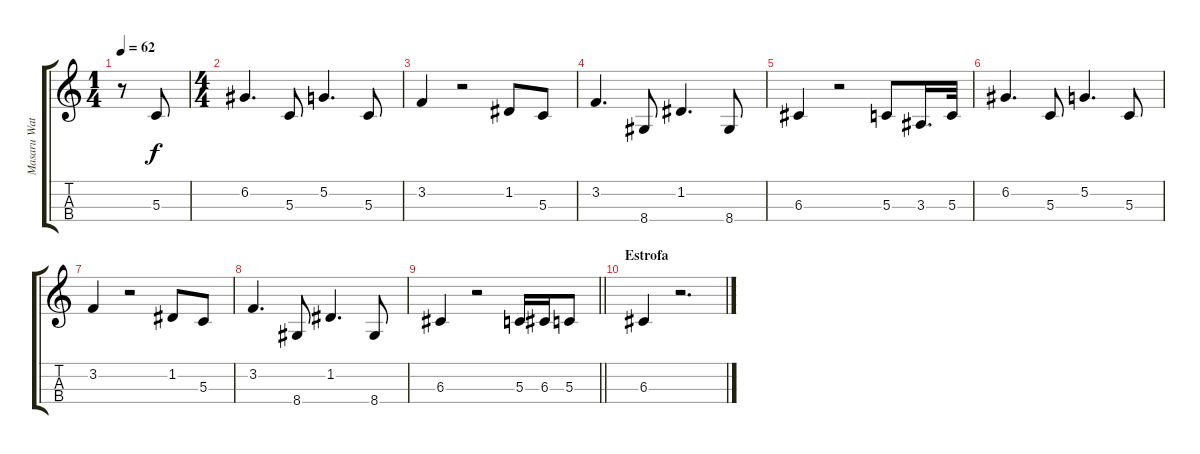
\track ("Masaru Watanabe" "Masaru Wat") {instrument lead1square}
\staff {score tabs}
\tuning (A4 D4 G3 C3) {hide}
\ts (1 4)
\tempo 62
\clef g2
\ks c
r.8{dy f instrument lead1square} 5.3.8 |
\ts (4 4)
6.2.4{d} 5.3.8 5.2.4{d} 5.3.8 |
3.2.4 r.2 1.2.8 5.3.8 |
3.2.4{d} 8.4.8 1.2.4{d} 8.4.8 |
6.3.4 r.2 5.3.8 3.3.16{d} 5.3.32 |
6.2.4{d} 5.3.8 5.2.4{d} 5.3.8 |
3.2.4 r.2 1.2.8 5.3.8 |
3.2.4{d} 8.4.8 1.2.4{d} 8.4.8 |
\barLineRight lightlight
6.3.4 r.2 5.3.16 6.3.16 5.3.8 |
\section ("" "Estrofa")
6.3.4 r.2{d}
